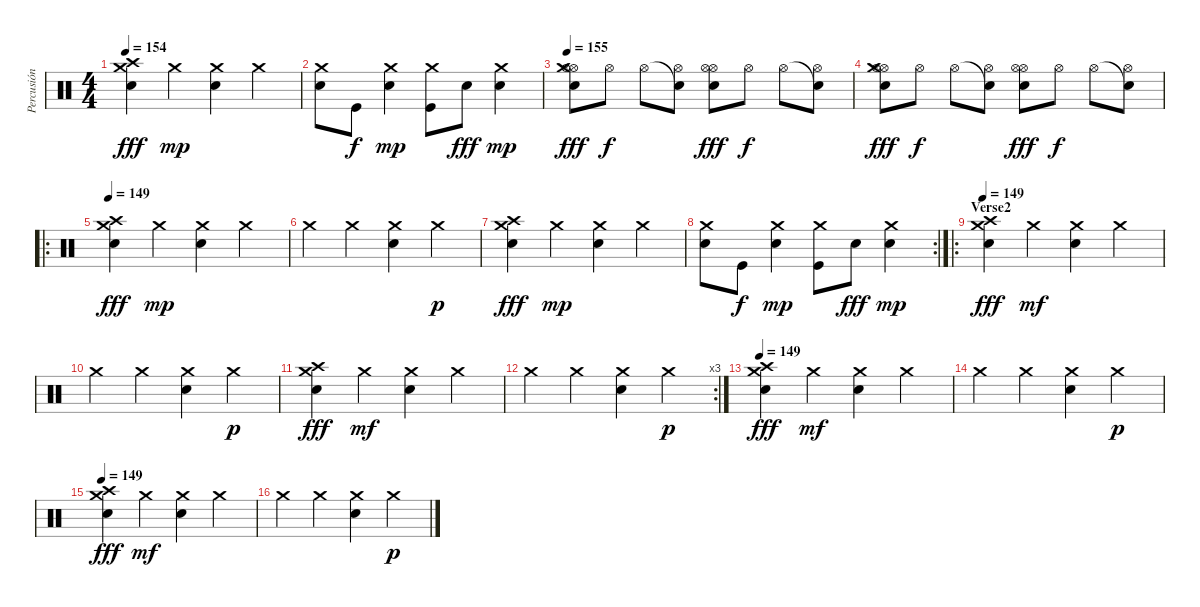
\track ("Percusión" "Percusión") {instrument percussion}
\staff {score}
\articulation defaults
\ts (4 4)
\tempo 154
\clef neutral
\ks c
("Snare (hit) 2" "Crash high (hit)" "Crash medium (hit)").4{dy fff} "Crash medium (hit)".4{dy mp} ("Snare (hit) 2" "Crash medium (hit)").4 "Crash medium (hit)".4 |
("Snare (hit) 2" "Crash medium (hit)").8 "Kick (hit)".8{dy f} ("Snare (hit) 2" "Crash medium (hit)").4{dy mp} ("Kick (hit)" "Crash medium (hit)").8 "Snare (hit) 2".8{dy fff} ("Snare (hit) 2" "Crash medium (hit)").4{dy mp} |
\tempo 155
("Hi-Hat (open)" "Hi-Hat (open)" "Snare (hit) 2" "Crash medium (hit)").8{dy fff} "Hi-Hat (open)".8{dy f} "Hi-Hat (open)".8 ("Snare (hit)"{t} "Hi-Hat (open)").8 ("Hi-Hat (open)" "Hi-Hat (open)" "Snare (hit) 2").8{dy fff} "Hi-Hat (open)".8{dy f} "Hi-Hat (open)".8 ("Snare (hit)"{t} "Hi-Hat (open)").8 |
("Hi-Hat (open)" "Hi-Hat (open)" "Snare (hit) 2" "Crash medium (hit)").8{dy fff} "Hi-Hat (open)".8{dy f} "Hi-Hat (open)".8 ("Snare (hit)"{t} "Hi-Hat (open)").8 ("Hi-Hat (open)" "Hi-Hat (open)" "Snare (hit) 2").8{dy fff} "Hi-Hat (open)".8{dy f} "Hi-Hat (open)".8 ("Snare (hit)"{t} "Hi-Hat (open)").8 |
\ro
\tempo 149
("Snare (hit) 2" "Crash high (hit)" "Crash medium (hit)").4{dy fff} "Crash medium (hit)".4{dy mp} ("Snare (hit) 2" "Crash medium (hit)").4 "Crash medium (hit)".4 |
"Crash medium (hit)".4 "Crash medium (hit)".4 ("Snare (hit) 2" "Crash medium (hit)").4 "Crash medium (hit)".4{dy p} |
("Snare (hit) 2" "Crash high (hit)" "Crash medium (hit)").4{dy fff} "Crash medium (hit)".4{dy mp} ("Snare (hit) 2" "Crash medium (hit)").4 "Crash medium (hit)".4 |
\rc 2
("Snare (hit) 2" "Crash medium (hit)").8 "Kick (hit)".8{dy f} ("Snare (hit) 2" "Crash medium (hit)").4{dy mp} ("Kick (hit)" "Crash medium (hit)").8 "Snare (hit) 2".8{dy fff} ("Snare (hit) 2" "Crash medium (hit)").4{dy mp} |
\ro
\section ("" "Verse2")
\tempo 149
("Snare (hit) 2" "Crash high (hit)" "Crash medium (hit)").4{dy fff} "Crash medium (hit)".4{dy mf} ("Snare (hit) 2" "Crash medium (hit)").4 "Crash medium (hit)".4 |
"Crash medium (hit)".4 "Crash medium (hit)".4 ("Snare (hit) 2" "Crash medium (hit)").4 "Crash medium (hit)".4{dy p} |
("Snare (hit) 2" "Crash high (hit)" "Crash medium (hit)").4{dy fff} "Crash medium (hit)".4{dy mf} ("Snare (hit) 2" "Crash medium (hit)").4 "Crash medium (hit)".4 |
\rc 3 "Crash medium (hit)".4 "Crash medium (hit)".4
("Snare (hit) 2" "Crash medium (hit)").4 "Crash medium (hit)".4{dy p} |
\tempo 149
("Snare (hit) 2" "Crash high (hit)" "Crash medium (hit)").4{dy fff} "Crash medium (hit)".4{dy mf} ("Snare (hit) 2" "Crash medium (hit)").4 "Crash medium (hit)".4 |
"Crash medium (hit)".4 "Crash medium (hit)".4 ("Snare (hit) 2" "Crash medium (hit)").4 "Crash medium (hit)".4{dy p} |
\tempo 149
("Snare (hit) 2" "Crash high (hit)" "Crash medium (hit)").4{dy fff} "Crash medium (hit)".4{dy mf} ("Snare (hit) 2" "Crash medium (hit)").4 "Crash medium (hit)".4 |
"Crash medium (hit)".4 "Crash medium (hit)".4 ("Snare (hit) 2" "Crash medium (hit)").4 "Crash medium (hit)".4{dy p}
